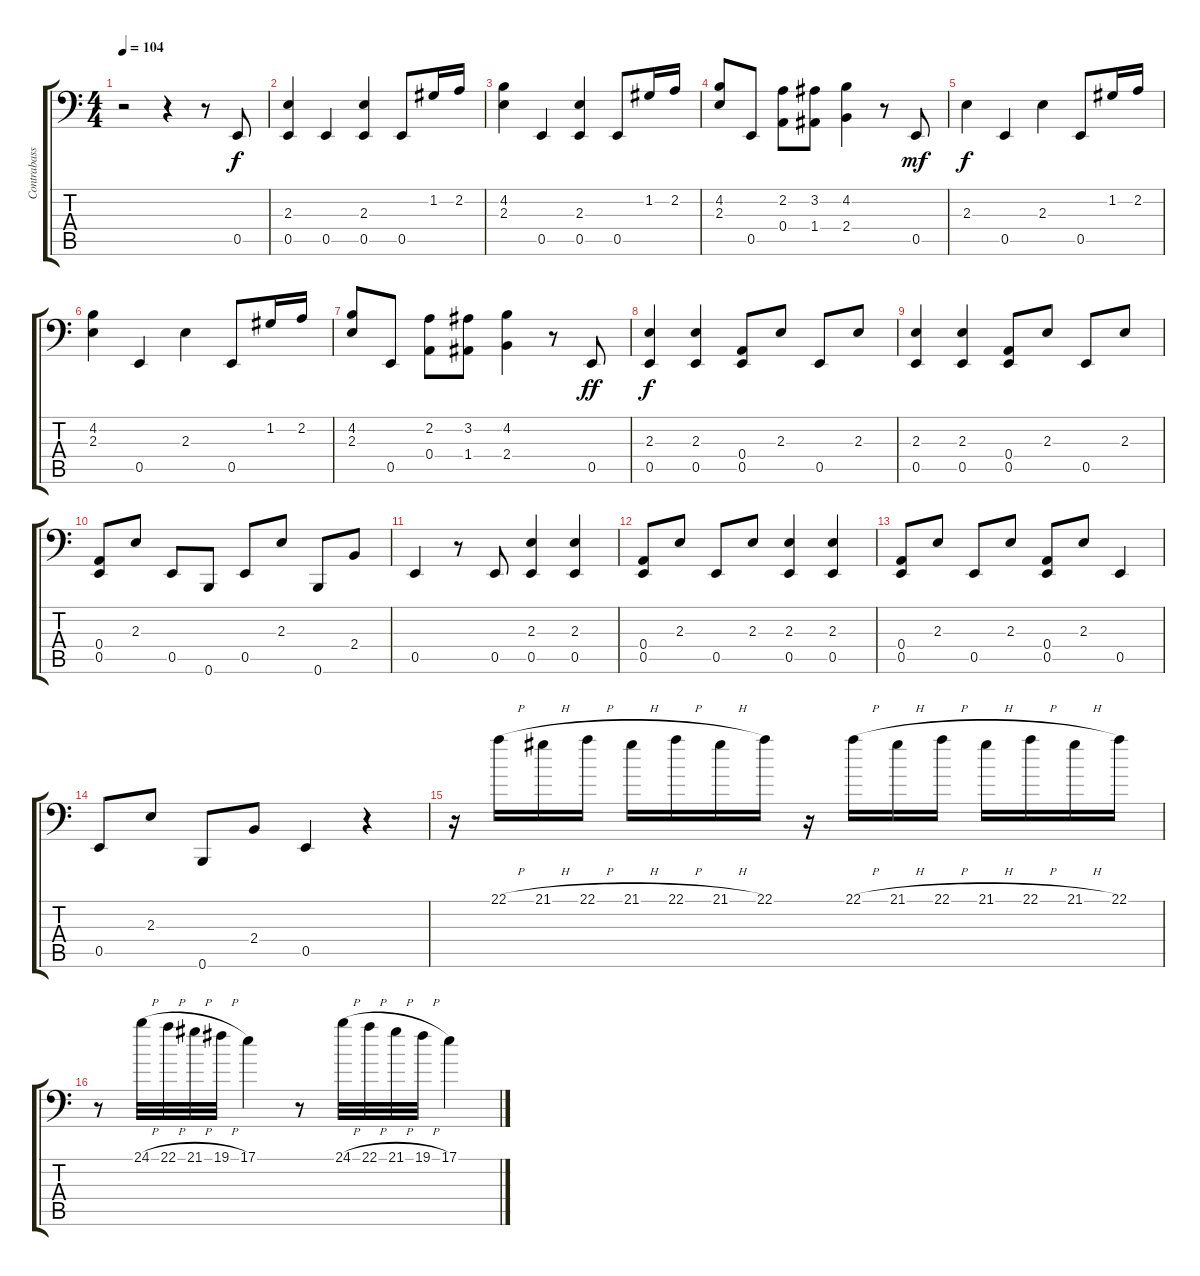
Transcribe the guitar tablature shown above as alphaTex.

\track ("Contrabass" "Contrabass") {instrument contrabass}
\staff {score tabs}
\tuning (B2 G2 D2 A1 E1 B0) {hide}
\ts (4 4)
\tempo 104
\clef f4
\ks c
r.2{dy f instrument contrabass} r.4 r.8 0.5.8 |
(2.3 0.5).4 0.5.4 (2.3 0.5).4 0.5.8 1.2.16 2.2.16 |
(4.2 2.3).4 0.5.4 (2.3 0.5).4 0.5.8 1.2.16 2.2.16 |
(4.2 2.3).8 0.5.8 (2.2 0.4).8 (3.2 1.4).8 (4.2 2.4).4 r.8 0.5.8{dy mf} |
2.3.4{dy f} 0.5.4 2.3.4 0.5.8 1.2.16 2.2.16 |
(4.2 2.3).4 0.5.4 2.3.4 0.5.8 1.2.16 2.2.16 |
(4.2 2.3).8 0.5.8 (2.2 0.4).8 (3.2 1.4).8 (4.2 2.4).4 r.8 0.5.8{dy ff} |
(2.3 0.5).4{dy f} (2.3 0.5).4 (0.4 0.5).8 2.3.8 0.5.8 2.3.8 |
(2.3 0.5).4 (2.3 0.5).4 (0.4 0.5).8 2.3.8 0.5.8 2.3.8 |
(0.4 0.5).8 2.3.8 0.5.8 0.6.8 0.5.8 2.3.8 0.6.8 2.4.8 |
0.5.4 r.8 0.5.8 (2.3 0.5).4 (2.3 0.5).4 |
(0.4 0.5).8 2.3.8 0.5.8 2.3.8 (2.3 0.5).4 (2.3 0.5).4 |
(0.4 0.5).8 2.3.8 0.5.8 2.3.8 (0.4 0.5).8 2.3.8 0.5.4 |
0.5.8 2.3.8 0.6.8 2.4.8 0.5.4 r.4 |
r.16{volume 12 balance 14 instrument violin} 22.1{h}.16 21.1{h}.16 22.1{h}.16 21.1{h}.16 22.1{h}.16 21.1{h}.16 22.1.16 r.16 22.1{h}.16 21.1{h}.16 22.1{h}.16 21.1{h}.16 22.1{h}.16 21.1{h}.16 22.1.16 |
r.8 24.1{h}.32 22.1{h}.32 21.1{h}.32 19.1{h}.32 17.1.4 r.8 24.1{h}.32 22.1{h}.32 21.1{h}.32 19.1{h}.32 17.1.4
